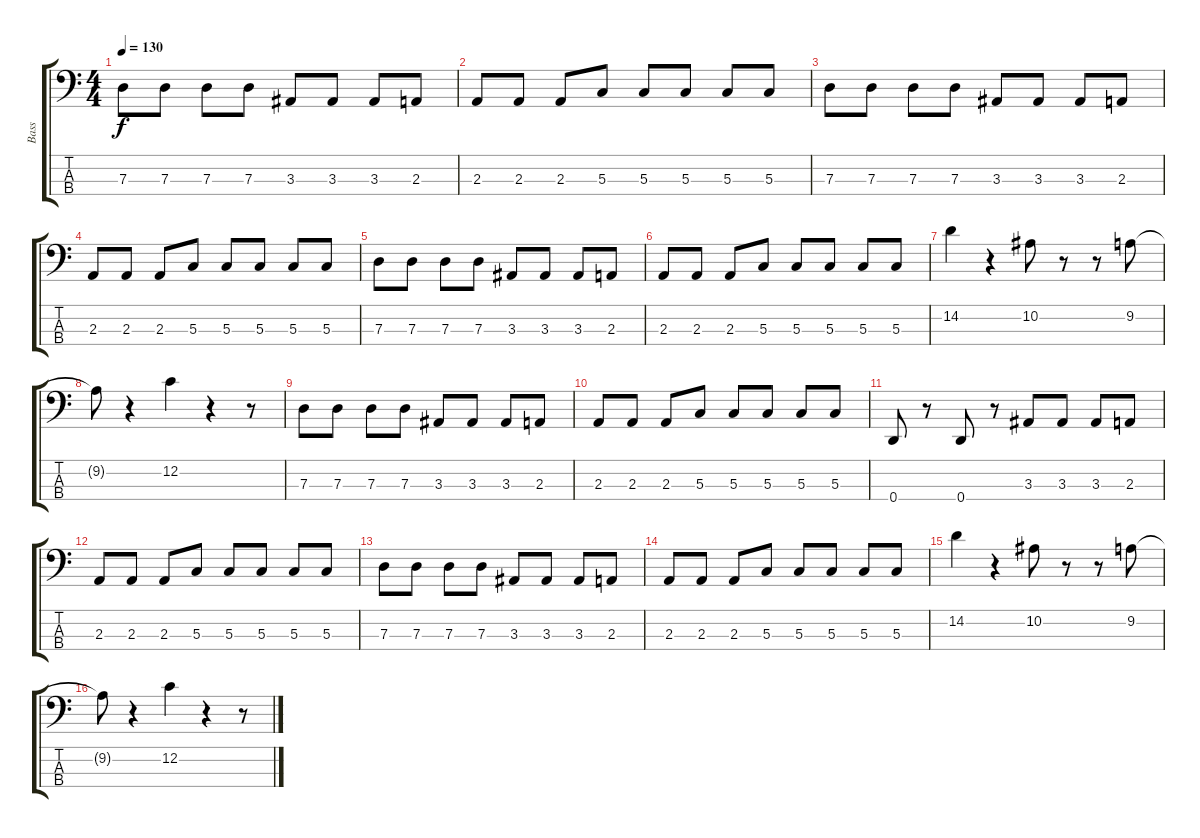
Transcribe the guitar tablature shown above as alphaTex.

\track ("Bass" "Bass") {instrument electricbassfinger}
\staff {score tabs}
\tuning (F2 C2 G1 D1) {hide}
\ts (4 4)
\tempo 130
\clef f4
\ks c
7.3.8{dy f} 7.3.8 7.3.8 7.3.8 3.3.8 3.3.8 3.3.8 2.3.8 |
2.3.8 2.3.8 2.3.8 5.3.8 5.3.8 5.3.8 5.3.8 5.3.8 |
7.3.8 7.3.8 7.3.8 7.3.8 3.3.8 3.3.8 3.3.8 2.3.8 |
2.3.8 2.3.8 2.3.8 5.3.8 5.3.8 5.3.8 5.3.8 5.3.8 |
7.3.8 7.3.8 7.3.8 7.3.8 3.3.8 3.3.8 3.3.8 2.3.8 |
2.3.8 2.3.8 2.3.8 5.3.8 5.3.8 5.3.8 5.3.8 5.3.8 |
14.2.4 r.4 10.2.8 r.8 r.8 9.2.8 |
9.2{t}.8 r.4 12.2.4 r.4 r.8 |
7.3.8 7.3.8 7.3.8 7.3.8 3.3.8 3.3.8 3.3.8 2.3.8 |
2.3.8 2.3.8 2.3.8 5.3.8 5.3.8 5.3.8 5.3.8 5.3.8 |
0.4.8 r.8 0.4.8 r.8 3.3.8 3.3.8 3.3.8 2.3.8 |
2.3.8 2.3.8 2.3.8 5.3.8 5.3.8 5.3.8 5.3.8 5.3.8 |
7.3.8 7.3.8 7.3.8 7.3.8 3.3.8 3.3.8 3.3.8 2.3.8 |
2.3.8 2.3.8 2.3.8 5.3.8 5.3.8 5.3.8 5.3.8 5.3.8 |
14.2.4 r.4 10.2.8 r.8 r.8 9.2.8 |
9.2{t}.8 r.4 12.2.4 r.4 r.8
